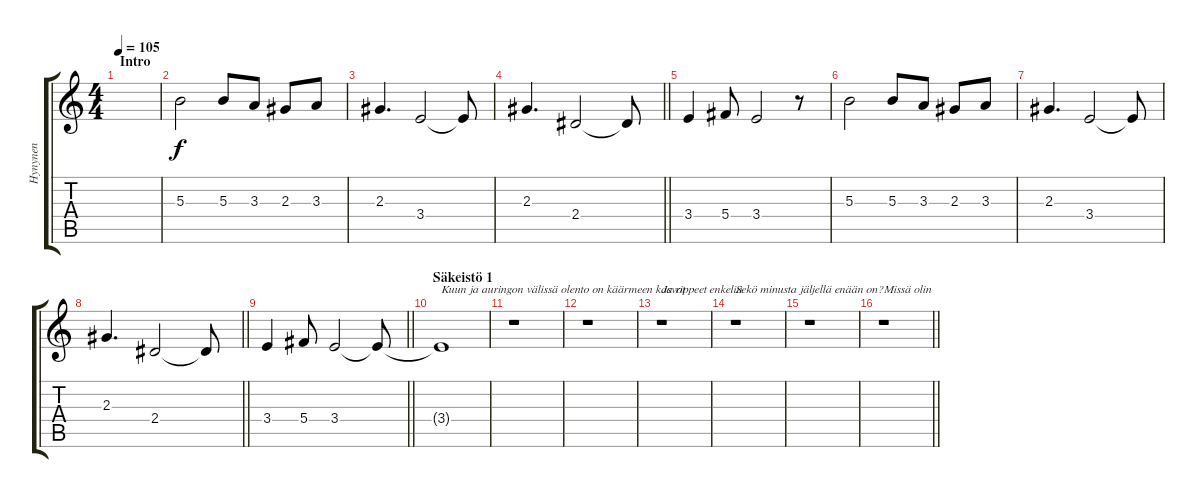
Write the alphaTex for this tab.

\track ("Hynynen" "Hynynen") {instrument distortionguitar}
\staff {score tabs}
\tuning (Eb4 Bb3 Gb3 Db3 Ab2 Db2) {hide}
\ts (4 4)
\section ("" "Intro")
\tempo 105
\clef g2
\ks c
|
5.3.2 5.3.8 3.3.8 2.3.8 3.3.8 |
2.3.4{d} 3.4.2 3.4{t}.8 |
\barLineRight lightlight
2.3.4{d} 2.4.2 2.4{t}.8 |
3.4.4 5.4.8 3.4.2 r.8 |
5.3.2 5.3.8 3.3.8 2.3.8 3.3.8 |
2.3.4{d} 3.4.2 3.4{t}.8 |
\barLineRight lightlight
2.3.4{d} 2.4.2 2.4{t}.8 |
\section ("" "")
\barLineRight lightlight
3.4.4 5.4.8 3.4.2 3.4{t}.8 |
\section ("" "Säkeistö 1")
3.4{t}.1{txt "Kuun ja auringon välissä olento on käärmeen kasvot"} |
r.1 |
r.1 |
r.1{txt "Ja rippeet enkelin"} |
r.1{txt "Sekö minusta jäljellä enään on?"} |
r.1 |
\barLineRight lightlight
r.1{txt "Missä olin "}
